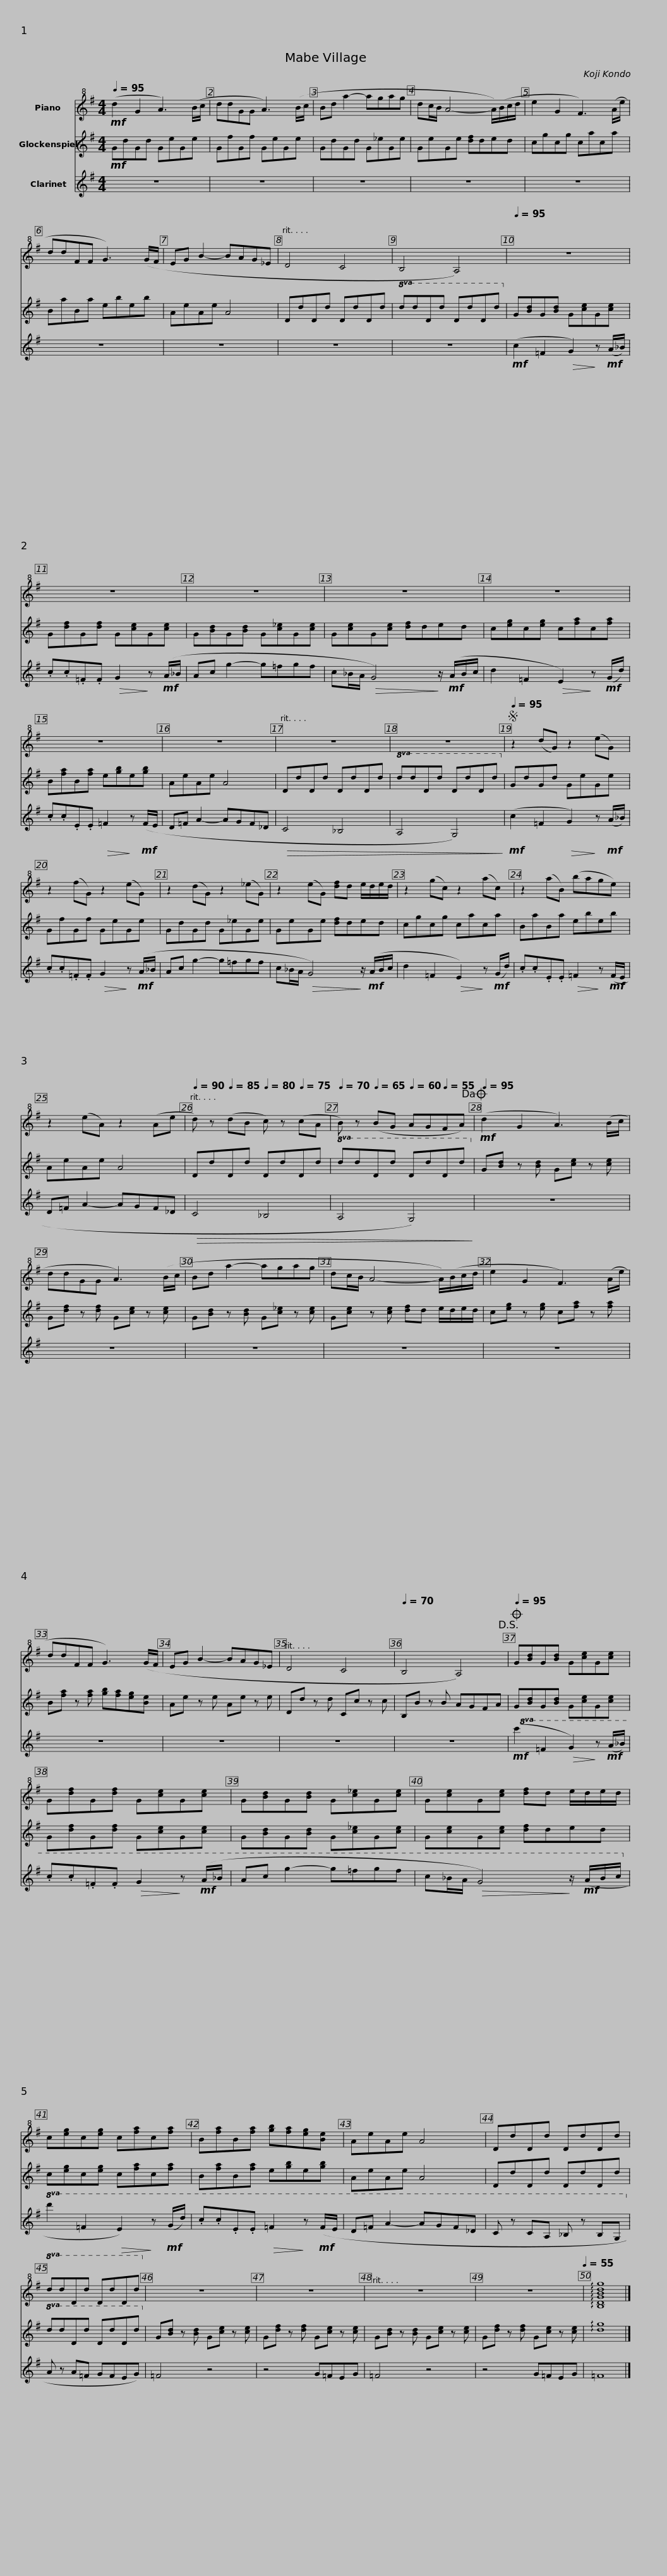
X:1
%%score 1 2 3
L:1/8
Q:1/4=95
M:4/4
I:linebreak $
K:G
V:1 treble+8
V:2 treble transpose=24
V:3 treble transpose=2
V:1
!mf! (d2 G2 A3) (B/c/ | ddGG A3) (B/c/ | Bd a2- agag | dc/B/ A4- A/)(B/c/d/ |$ e2 G2 F3) (A/e/ | %5
 ddFF G3) (G/F/ | EG B2- BAG_E |[Q:1/4=90] D4[Q:1/4=80] C4[Q:1/4=85][Q:1/4=75] |[Q:1/4=70] B,4[Q:1/4=60] A,4)[Q:1/4=65][Q:1/4=55] |$[Q:1/4=95] z8 | %10
 z8 | z8 | z8 |$ z8 | z8 | %15
 z8 |[Q:1/4=90] z8[Q:1/4=85][Q:1/4=80][Q:1/4=75] |[Q:1/4=70] z8[Q:1/4=65][Q:1/4=60][Q:1/4=55] |$S[Q:1/4=95] z2 (dG) z2 (eG) | z2 (fG) z2 (eG) | %20
 z2 (dG) z2 (_eG) | z2 (eG) [df]d e/d/e/d/ |$ z2 (gc) z2 (ac) | z2 (aB) (bage) | z2 (eA) z2 (Ae | %25
[Q:1/4=90] d) z[Q:1/4=85] (dB[Q:1/4=80] c) z[Q:1/4=75] (cA |$[Q:1/4=70] B) z[Q:1/4=65] (BG[Q:1/4=60] AG[Q:1/4=55]FA)!dacoda! |[Q:1/4=95]!mf! (d2 G2 A3) (B/c/ | ddGG A3) (B/c/ | Bd a2- agag |$ %30
 dc/B/ A4- A/)(B/c/d/ | e2 G2 F3) (A/e/ | ddFF G3) (G/F/ | EG B2- BAG_E |$[Q:1/4=90] D4[Q:1/4=80] C4[Q:1/4=85][Q:1/4=75] | %35
[Q:1/4=70] B,4 A,4)[Q:1/4=65][Q:1/4=60][Q:1/4=55]!D.S.! |O[Q:1/4=95] G[Bd]G[Bd] G[ce]G[ce] | G[df]G[df] G[ce]G[ce] |$ G[Bd]G[Bd] G[c_e]G[ce] | G[ce]G[ce] [df]d e/d/e/d/ | %40
 c[eg]c[eg] c[fa]c[fa] | B[fa]B[fa] [gb][fa][eg][Be] |$ AeAe A4 | DdDd DdDd |!8va(! dd'dd' dd'dd'!8va)! | %45
 z8 |$ z8 |[Q:1/4=90] z8[Q:1/4=85][Q:1/4=80][Q:1/4=75] |[Q:1/4=70] z8[Q:1/4=65][Q:1/4=60][Q:1/4=55] | !arpeggio![B,DGBdg]8 |] %50
V:2
!mf! GdGd GeGe | GfGf GeGe | GdGd G_eGe | GeGe [df]ded |$ cgcg caca | %5
 BaBa ebeb | AeAe A4 | DdDd DdDd |!8va(! dd'dd' dd'dd'!8va)! |$ G[Bd]G[Bd] G[ce]G[ce] | %10
 G[df]G[df] G[ce]G[ce] | G[Bd]G[Bd] G[c_e]G[ce] | G[ce]G[ce] [df]ded |$ c[eg]c[eg] c[fa]c[fa] | B[fa]B[fa] e[gb]e[gb] | %15
 AeAe A4 | DdDd DdDd |!8va(! dd'dd' dd'dd'!8va)! |$ GdGd GeGe | GfGf GeGe | %20
 GdGd G_eGe | GeGe [df]ded |$ cgcg caca | BaBa ebeb | AeAe A4 | %25
 DdDd DdDd |$!8va(! dd'dd' dd'dd'!8va)! | G[Bd] z [Bd] G[ce] z [ce] | G[df] z [df] G[ce] z [ce] | G[Bd] z [Bd] G[c_e] z [ce] |$ %30
 G[ce] z [ce] [df]d e/d/e/d/ | c[eg] z [eg] c[fa] z [fa] | B[fa] z [fa] [gb][fa][eg][Be] | Ae z e Ae z e |$ Dd z d Cc z c | %35
 B,B z B AGFA | G[Bd]G[Bd] G[ce]G[ce] | G[df]G[df] G[ce]G[ce] |$ G[Bd]G[Bd] G[c_e]G[ce] | G[ce]G[ce] [df]ded | %40
 c[eg]c[eg] c[fa]c[fa] | B[fa]B[fa] e[gb]e[gb] |$ AeAe A4 | DdDd DdDd |!8va(! dd'dd' dd'dd'!8va)! | %45
 G[Bd] z [Bd] G[ce] z [ce] |$ G[df] z [df] G[ce] z [ce] | G[Bd] z [Bd] G[ce] z [ce] | G[df] z [df] G[ce] z [ce] | !arpeggio![dg]8 |] %50
V:3
 z8 | z8 | z8 | z8 |$ z8 | %5
 z8 | z8 | z8 | z8 |$!mf! (c2 =F2!>(! G2)!>)! z!mf! (A/_B/) | %10
 .c.c.=F.F!>(! G2!>)! z!mf! (A/_B/ | Ac g2- g=fgf | c_B/A/!>(! G4)!>)! z/!mf! (A/B/c/ |$ d2 =F2!>(! E2)!>)! z!mf! (G/d/) | .c.c.E.E!>(! =F2!>)! z!mf! (F/E/ | %15
 D=F A2- AGF_D |!>(! C4 _B,4 | A,4 G,4)!>)! |$!mf! (c2 =F2!>(! G2)!>)! z!mf! (A/_B/) | .c.c.=F.F!>(! G2!>)! z!mf! (A/_B/ | %20
 Ac g2- g=fgf | c_B/A/!>(! G4)!>)! z/!mf! (A/B/c/ |$ d2 =F2!>(! E2)!>)! z!mf! (G/d/) | .c.c.E.E!>(! =F2!>)! z!mf! (F/E/ | D=F A2- AGF_D | %25
!>(! C4 _B,4 |$ A,4 G,4)!>)! | z8 | z8 | z8 |$ %30
 z8 | z8 | z8 | z8 |$ z8 | %35
 z8 |!mf!!8va(! (c'2 =f2!>(! g2)!>)! z!mf! (a/_b/) | .c'.c'.=f.f!>(! g2!>)! z!mf! (a/_b/ |$ ac' g'2- g'=f'g'f' | c'_b/a/!>(! g4)!>)! z/!mf! (a/b/c'/!8va)! | %40
!8va(! d'2 =f2!>(! e2)!>)! z!mf! (g/d'/) | .c'.c'.e.e!>(! =f2!>)! z!mf! (f/e/ |$ d=f a2- agf_d | c z cA _B z BG!8va)! | A z A=F GFEG) | %45
 =F4 z4 |$ z4 G=FEG | =F4 z4 | z4 G=FEG | =F8 |] %50
